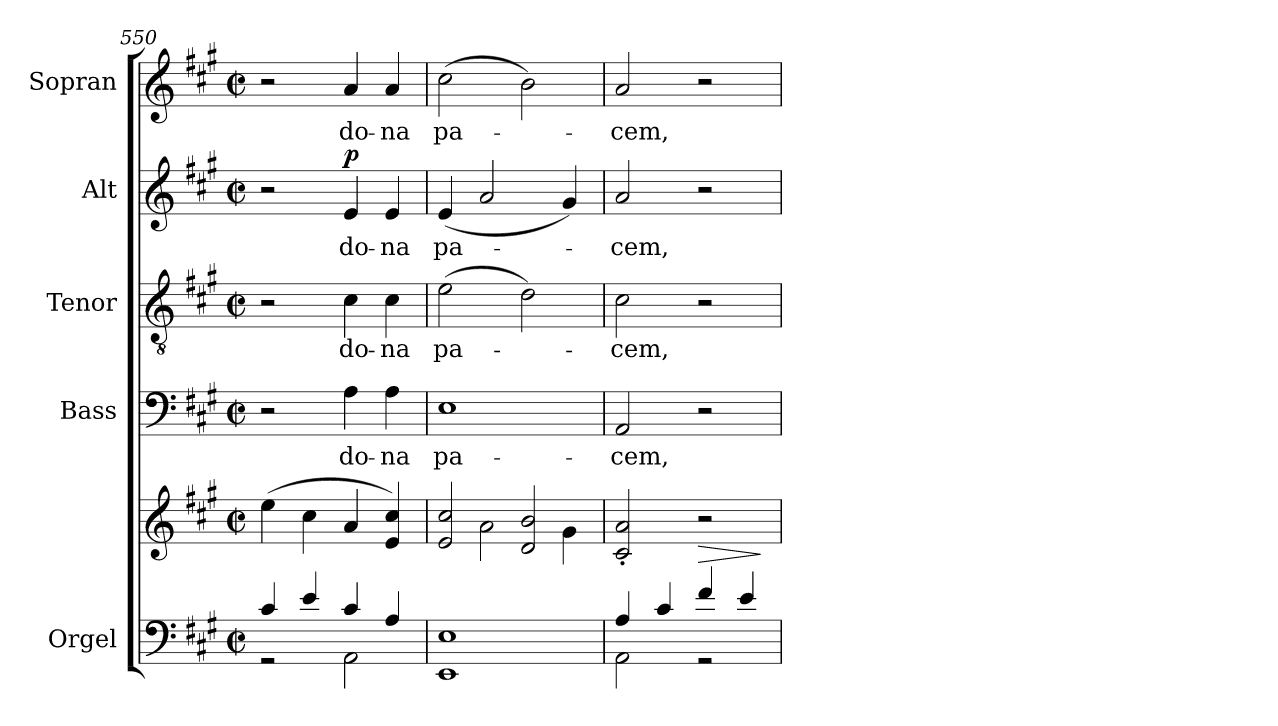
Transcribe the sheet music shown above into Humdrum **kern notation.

**kern	**kern	**dynam	**kern	**text	**kern	**text	**kern	**text	**dynam	**kern	**text
*part5	*part5	*part5	*part4	*part4	*part3	*part3	*part2	*part2	*part2	*part1	*part1
*staff6	*staff5	*staff5/6	*staff4	*staff4	*staff3	*staff3	*staff2	*staff2	*staff2	*staff1	*staff1
*I"Orgel	*	*	*I"Bass	*	*I"Tenor	*	*I"Alt	*	*	*I"Sopran	*
*I'Org.	*	*	*I'B.	*	*I'T.	*	*I'A.	*	*	*I'S.	*
*clefF4	*clefG2	*	*clefF4	*	*clefGv2	*	*clefG2	*	*	*clefG2	*
*k[f#c#g#]	*k[f#c#g#]	*	*k[f#c#g#]	*	*k[f#c#g#]	*	*k[f#c#g#]	*	*	*k[f#c#g#]	*
*A:	*A:	*	*A:	*	*A:	*	*A:	*	*	*A:	*
*M2/2	*M2/2	*	*M2/2	*	*M2/2	*	*M2/2	*	*	*M2/2	*
*met(c|)	*met(c|)	*	*met(c|)	*	*met(c|)	*	*met(c|)	*	*	*met(c|)	*
=550	=550	=550	=550	=550	=550	=550	=550	=550	=550	=550	=550
*^	*	*	*	*	*	*	*	*	*	*	*
4c#/	2r	(>4ee\	.	2r	.	2r	.	2r	.	.	2r	.
4e/	.	4cc#\	.	.	.	.	.	.	.	.	.	.
!	!	!	!	!	!LO:LY:b	!	!LO:LY:b	!	!LO:LY:b	!LO:DY:a	!	!LO:LY:b
4c#/	2AA\	4a/	.	4A\	do-	4c#\	do-	4e/	do-	p	4a/	do-
!	!	!	!	!	!LO:LY:b	!	!LO:LY:b	!	!LO:LY:b	!	!	!LO:LY:b
4A/	.	4e/ 4cc#/)	.	4A\	-na	4c#\	-na	4e/	-na	.	4a/	-na
!!LO:LB:g=z
=551	=551	=551	=551	=551	=551	=551	=551	=551	=551	=551	=551	=551
*	*	*^	*	*	*	*	*	*	*	*	*	*
!	!	!	!	!	!	!LO:LY:b	!	!LO:LY:b	!	!LO:LY:b	!	!	!LO:LY:b
1E	1EE	2e/ 2cc#/	4ryy	.	1E	pa-	(>2e\	pa-	(<4e/	pa-	.	(>2cc#\	pa-
.	.	.	2a\	.	.	.	.	.	2a/	.	.	.	.
.	.	2d/ 2b/	.	.	.	.	2d\)	.	.	.	.	2b\)	.
.	.	.	4g#\	.	.	.	.	.	4g#/)	.	.	.	.
=552	=552	=552	=552	=552	=552	=552	=552	=552	=552	=552	=552	=552	=552
!	!	!	!	!	!	!LO:LY:b	!	!LO:LY:b	!	!LO:LY:b	!	!	!LO:LY:b
*	*	*v	*v	*	*	*	*	*	*	*	*	*	*
4A/	2AA\	2c#/'< 2a/'<	.	2AA/	-cem,	2c#\	-cem,	2a/	-cem,	.	2a/	-cem,
4c#/	.	.	.	.	.	.	.	.	.	.	.	.
!	!	!	!LO:HP:b	!	!	!	!	!	!	!	!	!
4f#/	2r	2r	>	2r	.	2r	.	2r	.	.	2r	.
4e/	.	.	.	.	.	.	.	.	.	.	.	.
*v	*v	*	*	*	*	*	*	*	*	*	*	*
.	.	]	.	.	.	.	.	.	.	.	.
=	=	=	=	=	=	=	=	=	=	=	=
*-	*-	*-	*-	*-	*-	*-	*-	*-	*-	*-	*-
